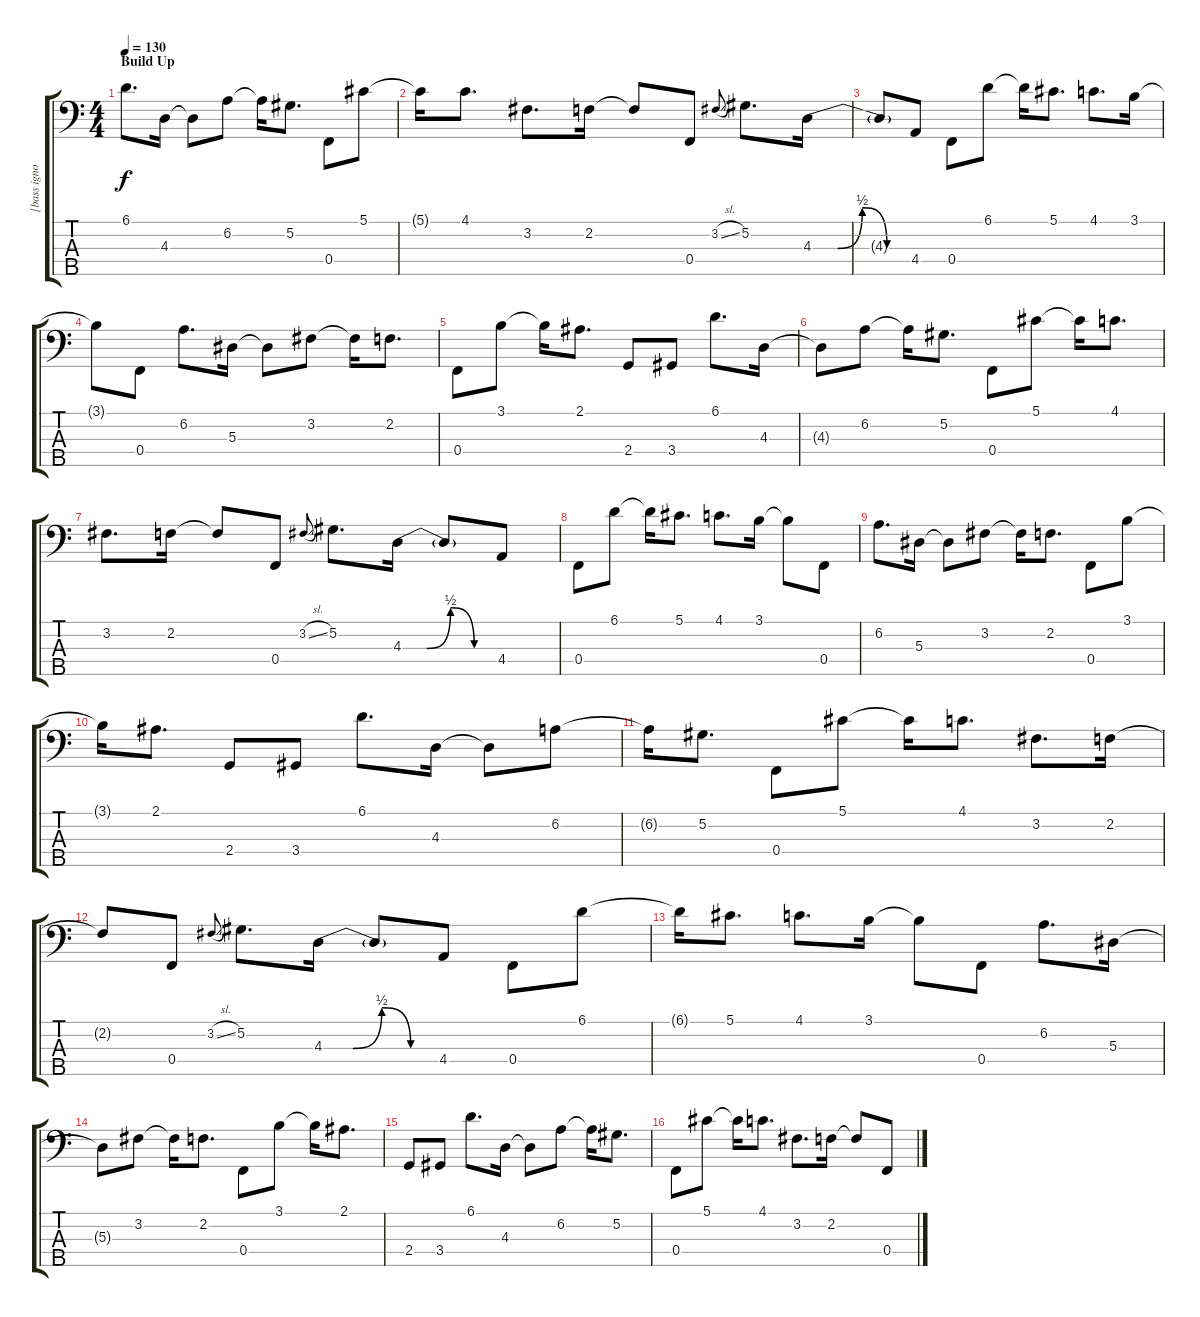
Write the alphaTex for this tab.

\track ("[bass ignore]" "[bass igno") {instrument electricbassfinger}
\staff {score tabs}
\tuning (Ab2 Eb2 Bb1 F1 B0) {hide}
\ts (4 4)
\section ("" "Build Up")
\tempo 130
\clef f4
\ks c
6.1.8{d dy f} 4.3.16 4.3{t}.8 6.2.8 6.2{t}.16 5.2.8{d} 0.4.8 5.1.8 |
5.1{t}.16 4.1.8{d} 3.2.8{d} 2.2.16 2.2{t}.8 0.4.8 3.2{sl}.8{gr onbeat} 5.2.8{d} 4.3{be (custom 0 0 15 0 30 2 45 0 60 0)}.16 |
4.3{t}.8 4.4.8 0.4.8 6.1.8 6.1{t}.16 5.1.8{d} 4.1.8{d} 3.1.16 |
3.1{t}.8 0.4.8 6.2.8{d} 5.3.16 5.3{t}.8 3.2.8 3.2{t}.16 2.2.8{d} |
0.4.8 3.1.8 3.1{t}.16 2.1.8{d} 2.4.8 3.4.8 6.1.8{d} 4.3.16 |
4.3{t}.8 6.2.8 6.2{t}.16 5.2.8{d} 0.4.8 5.1.8 5.1{t}.16 4.1.8{d} |
3.2.8{d} 2.2.16 2.2{t}.8 0.4.8 3.2{sl}.8{gr onbeat} 5.2.8{d} 4.3{be (custom 0 0 15 0 30 2 45 0 60 0)}.16 4.3{t}.8 4.4.8 |
0.4.8 6.1.8 6.1{t}.16 5.1.8{d} 4.1.8{d} 3.1.16 3.1{t}.8 0.4.8 |
6.2.8{d} 5.3.16 5.3{t}.8 3.2.8 3.2{t}.16 2.2.8{d} 0.4.8 3.1.8 |
3.1{t}.16 2.1.8{d} 2.4.8 3.4.8 6.1.8{d} 4.3.16 4.3{t}.8 6.2.8 |
6.2{t}.16 5.2.8{d} 0.4.8 5.1.8 5.1{t}.16 4.1.8{d} 3.2.8{d} 2.2.16 |
2.2{t}.8 0.4.8 3.2{sl}.8{gr onbeat} 5.2.8{d} 4.3{be (custom 0 0 15 0 30 2 45 0 60 0)}.16 4.3{t}.8 4.4.8 0.4.8 6.1.8 |
6.1{t}.16 5.1.8{d} 4.1.8{d} 3.1.16 3.1{t}.8 0.4.8 6.2.8{d} 5.3.16 |
5.3{t}.8 3.2.8 3.2{t}.16 2.2.8{d} 0.4.8 3.1.8 3.1{t}.16 2.1.8{d} |
2.4.8 3.4.8 6.1.8{d} 4.3.16 4.3{t}.8 6.2.8 6.2{t}.16 5.2.8{d} |
0.4.8 5.1.8 5.1{t}.16 4.1.8{d} 3.2.8{d} 2.2.16 2.2{t}.8 0.4.8
